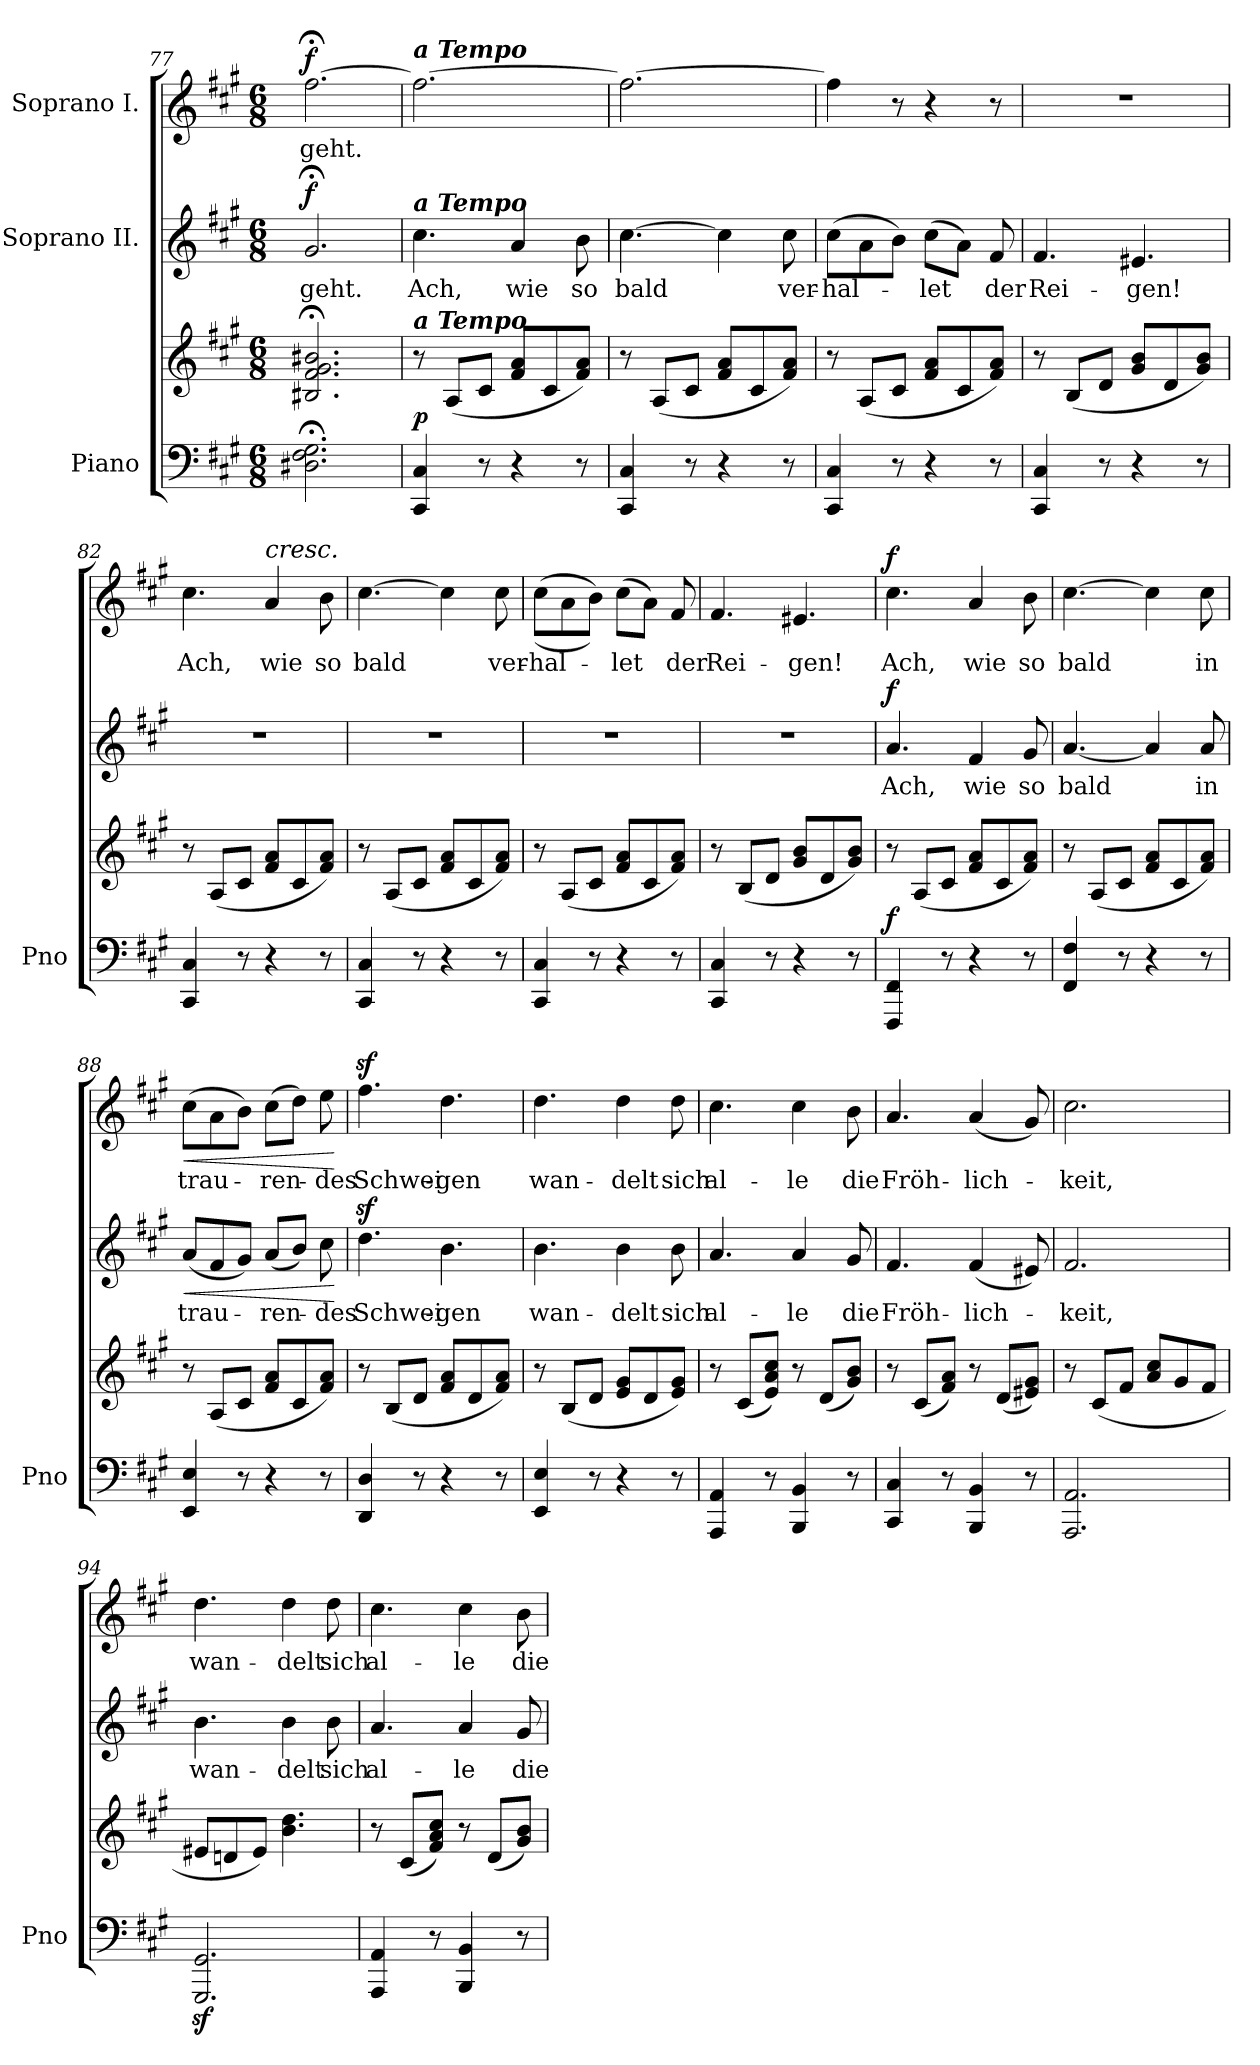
**kern	**kern	**dynam	**kern	**text	**dynam	**kern	**text	**dynam
*part3	*part3	*part3	*part2	*part2	*part2	*part1	*part1	*part1
*staff4	*staff3	*staff3/4	*staff2	*staff2	*staff2	*staff1	*staff1	*staff1
*I"Piano	*	*	*I"Soprano II.	*	*	*I"Soprano I.	*	*
*I'Pno	*	*	*	*	*	*	*	*
*clefF4	*clefG2	*	*clefG2	*	*	*clefG2	*	*
*k[f#c#g#]	*k[f#c#g#]	*	*k[f#c#g#]	*	*	*k[f#c#g#]	*	*
*M6/8	*M6/8	*	*M6/8	*	*	*M6/8	*	*
=77	=77	=77	=77	=77	=77	=77	=77	=77
!	!	!	!	!	!LO:DY:a	!	!	!LO:DY:a
2.D#X\;< 2.F#\;< 2.G#\;<	2.B#X/;< 2.f#/;< 2.g#/;< 2.b#X/;<	.	2.g#;</	-geht.	f	[2.ff#;<\	-geht.	f
=78	=78	=78	=78	=78	=78	=78	=78	=78
!	!	!	!	!	!	!LO:TX:a:Bi:t=a Tempo	!	!
!	!	!	!LO:TX:a:Bi:t=a Tempo	!	!	!	!	!
!	!LO:TX:a:Bi:t=a Tempo	!	!	!	!	!	!	!
!	!	!LO:DY:a=2	!	!	!	!	!	!
4CC#/ 4C#/	8r	p	4.cc#\	Ach,	.	2.ff#\_	.	.
.	(<8A/L	.	.	.	.	.	.	.
8r	8c#/J	.	.	.	.	.	.	.
4r	8f#/ 8a/L	.	4a/	wie	.	.	.	.
.	8c#/	.	.	.	.	.	.	.
8r	8f#/ 8a/J)	.	8b\	so	.	.	.	.
=79	=79	=79	=79	=79	=79	=79	=79	=79
4CC#/ 4C#/	8r	.	[4.cc#\	bald	.	2.ff#\_	.	.
.	(<8A/L	.	.	.	.	.	.	.
8r	8c#/J	.	.	.	.	.	.	.
4r	8f#/ 8a/L	.	4cc#\]	.	.	.	.	.
.	8c#/	.	.	.	.	.	.	.
8r	8f#/ 8a/J)	.	8cc#\	ver-	.	.	.	.
=80	=80	=80	=80	=80	=80	=80	=80	=80
4CC#/ 4C#/	8r	.	(8cc#\L	-hal-	.	4ff#\]	.	.
.	(<8A/L	.	8a\	.	.	.	.	.
8r	8c#/J	.	8b\J)	.	.	8r	.	.
4r	8f#/ 8a/L	.	(>8cc#\L	-let	.	4r	.	.
.	8c#/	.	8a\J)	.	.	.	.	.
8r	8f#/ 8a/J)	.	8f#/	der	.	8r	.	.
=81	=81	=81	=81	=81	=81	=81	=81	=81
4CC#/ 4C#/	8r	.	4.f#/	Rei-	.	2.r	.	.
.	(<8B/L	.	.	.	.	.	.	.
8r	8d/J	.	.	.	.	.	.	.
4r	8g#/ 8b/L	.	4.e#X/	-gen!	.	.	.	.
.	8d/	.	.	.	.	.	.	.
8r	8g#/ 8b/J)	.	.	.	.	.	.	.
=82	=82	=82	=82	=82	=82	=82	=82	=82
4CC#/ 4C#/	8r	.	2.r	.	.	4.cc#\	Ach,	.
.	(<8A/L	.	.	.	.	.	.	.
8r	8c#/J	.	.	.	.	.	.	.
!	!	!	!	!	!	!LO:TX:a:i:t=cresc.	!	!
4r	8f#/ 8a/L	.	.	.	.	4a/	wie	.
.	8c#/	.	.	.	.	.	.	.
8r	8f#/ 8a/J)	.	.	.	.	8b\	so	.
=83	=83	=83	=83	=83	=83	=83	=83	=83
4CC#/ 4C#/	8r	.	2.r	.	.	[4.cc#\	bald	.
.	(<8A/L	.	.	.	.	.	.	.
8r	8c#/J	.	.	.	.	.	.	.
4r	8f#/ 8a/L	.	.	.	.	4cc#\]	.	.
.	8c#/	.	.	.	.	.	.	.
8r	8f#/ 8a/J)	.	.	.	.	8cc#\	ver-	.
=84	=84	=84	=84	=84	=84	=84	=84	=84
4CC#/ 4C#/	8r	.	2.r	.	.	((>8cc#\L	-hal-	.
.	(<8A/L	.	.	.	.	8a\	.	.
8r	8c#/J	.	.	.	.	8b\J))	.	.
4r	8f#/ 8a/L	.	.	.	.	(>8cc#\L	-let	.
.	8c#/	.	.	.	.	8a\J)	.	.
8r	8f#/ 8a/J)	.	.	.	.	8f#/	der	.
=85	=85	=85	=85	=85	=85	=85	=85	=85
4CC#/ 4C#/	8r	.	2.r	.	.	4.f#/	Rei-	.
.	(<8B/L	.	.	.	.	.	.	.
8r	8d/J	.	.	.	.	.	.	.
4r	8g#/ 8b/L	.	.	.	.	4.e#X/	-gen!	.
.	8d/	.	.	.	.	.	.	.
8r	8g#/ 8b/J)	.	.	.	.	.	.	.
=86	=86	=86	=86	=86	=86	=86	=86	=86
!	!	!LO:DY:a=2	!	!	!LO:DY:a	!	!	!LO:DY:a
4FFF#/ 4FF#/	8r	f	4.a/	Ach,	f	4.cc#\	Ach,	f
.	(8A/L	.	.	.	.	.	.	.
8r	8c#/J	.	.	.	.	.	.	.
4r	8f#/ 8a/L	.	4f#/	wie	.	4a/	wie	.
.	8c#/	.	.	.	.	.	.	.
8r	8f#/ 8a/J)	.	8g#/	so	.	8b\	so	.
=87	=87	=87	=87	=87	=87	=87	=87	=87
4FF#/ 4F#/	8r	.	[4.a/	bald	.	[4.cc#\	bald	.
.	(<8A/L	.	.	.	.	.	.	.
8r	8c#/J	.	.	.	.	.	.	.
4r	8f#/ 8a/L	.	4a/]	.	.	4cc#\]	.	.
.	8c#/	.	.	.	.	.	.	.
8r	8f#/ 8a/J)	.	8a/	in	.	8cc#\	in	.
=88	=88	=88	=88	=88	=88	=88	=88	=88
!	!	!	!	!	!LO:HP:b	!	!	!LO:HP:b
4EE/ 4E/	8r	.	(<8a/L	trau-	<	(>8cc#\L	trau-	<
.	(<8A/L	.	8f#/	.	.	8a\	.	.
8r	8c#/J	.	8g#/J)	.	.	8b\J)	.	.
4r	8f#/ 8a/L	.	(8a/L	-ren-	.	(>8cc#\L	-ren-	.
.	8c#/	.	8b/J)	.	.	8dd\J)	.	.
8r	8f#/ 8a/J)	.	8cc#\	-des	.	8ee\	-des	.
.	.	.	.	.	[	.	.	[
=89	=89	=89	=89	=89	=89	=89	=89	=89
4DD/ 4D/	8r	.	4.ddz>\	Schwei-	.	4.ff#z>\	Schwei-	.
.	(<8B/L	.	.	.	.	.	.	.
8r	8d/J	.	.	.	.	.	.	.
4r	8f#/ 8a/L	.	4.b\	-gen	.	4.dd\	-gen	.
.	8d/	.	.	.	.	.	.	.
8r	8f#/ 8a/J)	.	.	.	.	.	.	.
=90	=90	=90	=90	=90	=90	=90	=90	=90
4EE/ 4E/	8r	.	4.b\	wan-	.	4.dd\	wan-	.
.	(<8B/L	.	.	.	.	.	.	.
8r	8d/J	.	.	.	.	.	.	.
4r	8e/ 8g#/L	.	4b\	-delt	.	4dd\	-delt	.
.	8d/	.	.	.	.	.	.	.
8r	8e/ 8g#/J)	.	8b\	sich	.	8dd\	sich	.
=91	=91	=91	=91	=91	=91	=91	=91	=91
4AAA/ 4AA/	8r	.	4.a/	al-	.	4.cc#\	al-	.
.	(8c#/L	.	.	.	.	.	.	.
8r	8e/ 8a/ 8cc#/J)	.	.	.	.	.	.	.
4BBB/ 4BB/	8r	.	4a/	-le	.	4cc#\	-le	.
.	(8d/L	.	.	.	.	.	.	.
8r	8g#/ 8b/J)	.	8g#/	die	.	8b\	die	.
=92	=92	=92	=92	=92	=92	=92	=92	=92
4CC#/ 4C#/	8r	.	4.f#/	Fröh-	.	4.a/	Fröh-	.
.	(8c#/L	.	.	.	.	.	.	.
8r	8f#/ 8a/J)	.	.	.	.	.	.	.
4BBB/ 4BB/	8r	.	(<4f#/	-lich-	.	(<4a/	-lich-	.
.	(<8d/L	.	.	.	.	.	.	.
8r	8e#X/ 8g#/J)	.	8e#X/)	.	.	8g#/)	.	.
=93	=93	=93	=93	=93	=93	=93	=93	=93
2.AAA/ 2.AA/	8r	.	2.f#/	-keit,	.	2.cc#\	-keit,	.
.	(<8c#/L	.	.	.	.	.	.	.
.	8f#/J	.	.	.	.	.	.	.
.	8a/ 8cc#/L	.	.	.	.	.	.	.
.	8g#/	.	.	.	.	.	.	.
.	8f#/J	.	.	.	.	.	.	.
=94	=94	=94	=94	=94	=94	=94	=94	=94
2.GGG#/z> 2.GG#/z>	8e#X/L	.	4.b\	wan-	.	4.dd\	wan-	.
.	8dn/	.	.	.	.	.	.	.
.	8e#/J)	.	.	.	.	.	.	.
.	4.b\ 4.dd\	.	4b\	-delt	.	4dd\	-delt	.
.	.	.	8b\	sich	.	8dd\	sich	.
=95	=95	=95	=95	=95	=95	=95	=95	=95
4AAA/ 4AA/	8r	.	4.a/	al-	.	4.cc#\	al-	.
.	(8c#/L	.	.	.	.	.	.	.
8r	8f#/ 8a/ 8cc#/J)	.	.	.	.	.	.	.
4BBB/ 4BB/	8r	.	4a/	-le	.	4cc#\	-le	.
.	(8d/L	.	.	.	.	.	.	.
8r	8g#/ 8b/J)	.	8g#/	die	.	8b\	die	.
=	=	=	=	=	=	=	=	=
*-	*-	*-	*-	*-	*-	*-	*-	*-
